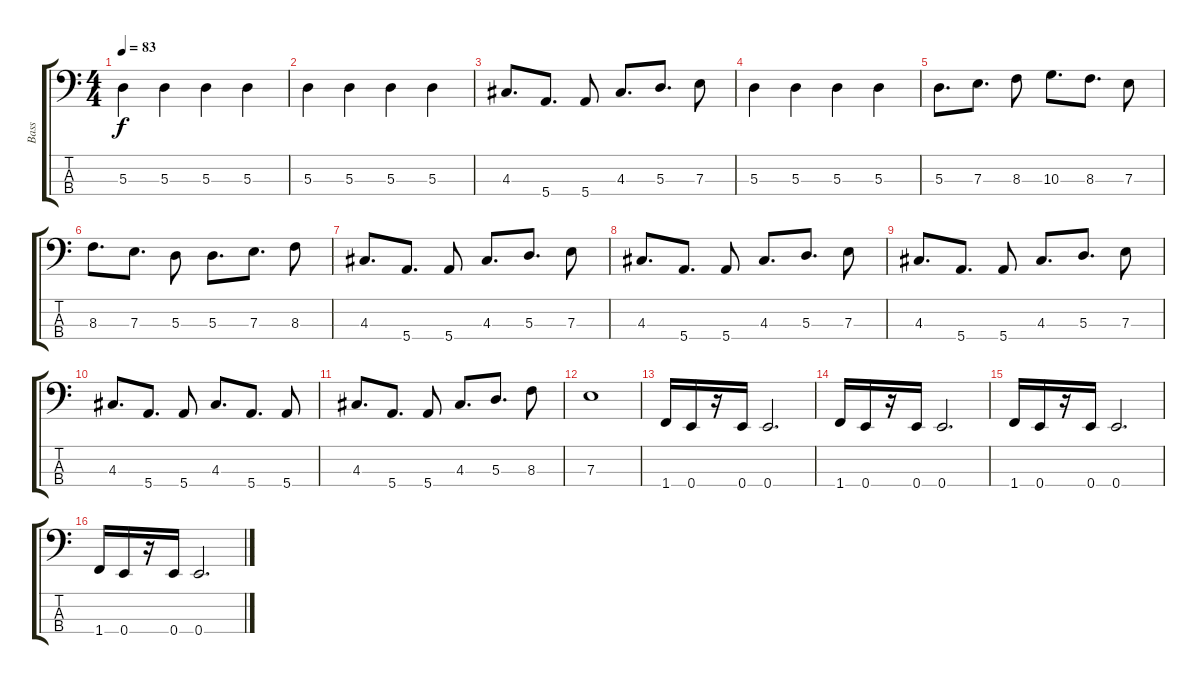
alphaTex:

\track ("Bass" "Bass") {instrument electricbassfinger}
\staff {score tabs}
\tuning (G2 D2 A1 E1) {hide}
\ts (4 4)
\tempo 83
\clef f4
\ks c
5.3.4{dy f} 5.3.4 5.3.4 5.3.4 |
5.3.4 5.3.4 5.3.4 5.3.4 |
4.3.8{d} 5.4.8{d} 5.4.8 4.3.8{d} 5.3.8{d} 7.3.8 |
5.3.4 5.3.4 5.3.4 5.3.4 |
5.3.8{d} 7.3.8{d} 8.3.8 10.3.8{d} 8.3.8{d} 7.3.8 |
8.3.8{d} 7.3.8{d} 5.3.8 5.3.8{d} 7.3.8{d} 8.3.8 |
4.3.8{d} 5.4.8{d} 5.4.8 4.3.8{d} 5.3.8{d} 7.3.8 |
4.3.8{d} 5.4.8{d} 5.4.8 4.3.8{d} 5.3.8{d} 7.3.8 |
4.3.8{d} 5.4.8{d} 5.4.8 4.3.8{d} 5.3.8{d} 7.3.8 |
4.3.8{d} 5.4.8{d} 5.4.8 4.3.8{d} 5.4.8{d} 5.4.8 |
4.3.8{d} 5.4.8{d} 5.4.8 4.3.8{d} 5.3.8{d} 8.3.8 |
7.3.1 |
1.4.16 0.4.16 r.16 0.4.16 0.4.2{d} |
1.4.16 0.4.16 r.16 0.4.16 0.4.2{d} |
1.4.16 0.4.16 r.16 0.4.16 0.4.2{d} |
1.4.16 0.4.16 r.16 0.4.16 0.4.2{d}
